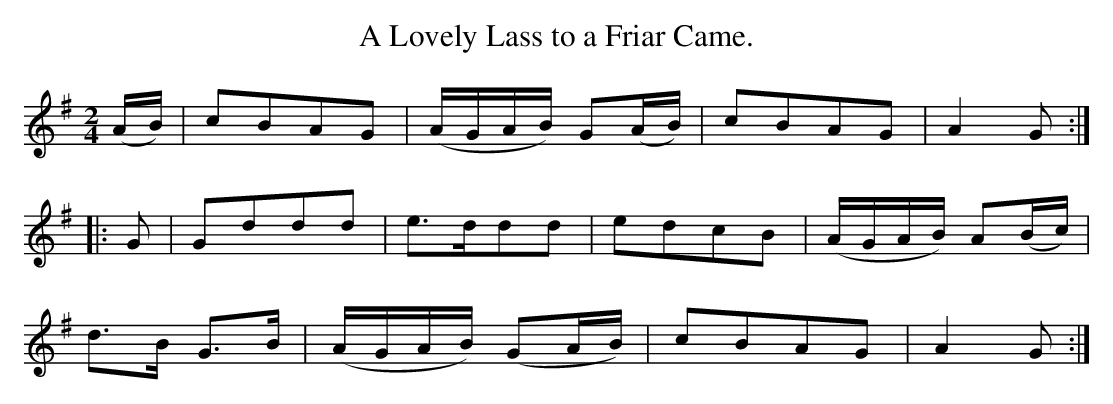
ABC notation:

X:1
T:A Lovely Lass to a Friar Came.
M:2/4
L:1/8
K:G
(A/B/)|cBAG   |(A/G/A/B/) G(A/B/)|cBAG| A2        G     ::
 G    |Gddd   | e>ddd            |edcB|(A/G/A/B/) A(B/c/)|
       d>B G>B|(A/G/A/B/) (GA/B/)|cBAG| A2G             :|
